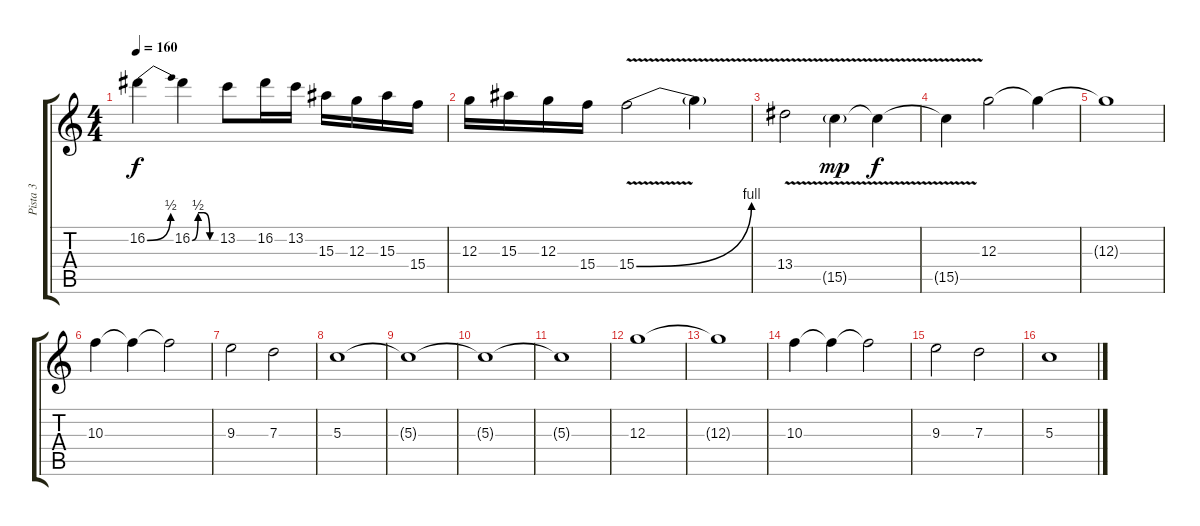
\track ("Pista 3" "Pista 3") {instrument overdrivenguitar}
\staff {score tabs}
\tuning (E4 B3 G3 D3 A2 E2) {hide}
\ts (4 4)
\tempo 160
\clef g2
\ks c
16.2{be (bend 0 0 60 2)}.4{dy f} 16.2{be (custom 0 0 15 2 30 2 45 0 60 0)}.4 13.2.8 16.2.16 13.2.16 15.3.16 12.3.16 15.3.16 15.4.16 |
12.3.16 15.3.16 12.3.16 15.4.16 15.4{be (bend 0 0 60 4) v}.2 15.4{t}.4 |
13.4{v}.2 15.5{v g}.4{dy mp} 15.5{v t}.4{dy f} |
15.5{v t}.4 12.3.2 12.3{t}.4 |
12.3{t}.1 |
10.3.4 10.3{t}.4 10.3{t}.2 |
9.3.2 7.3.2 |
5.3.1 |
5.3{t}.1 |
5.3{t}.1 |
5.3{t}.1 |
12.3.1 |
12.3{t}.1 |
10.3.4 10.3{t}.4 10.3{t}.2 |
9.3.2 7.3.2 |
5.3.1
